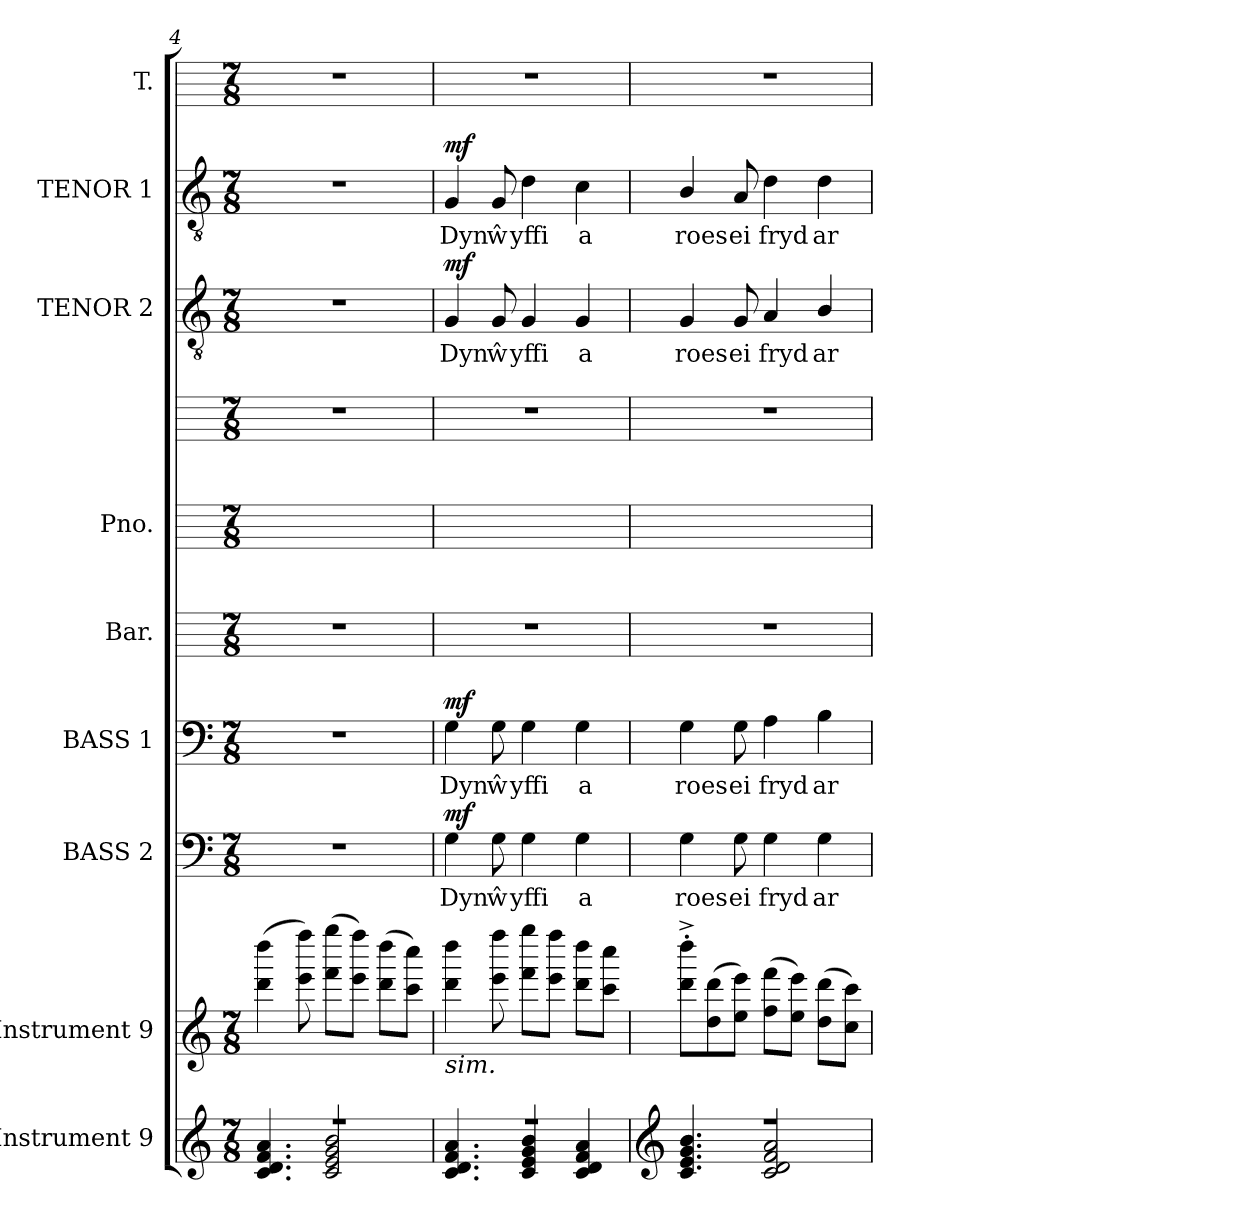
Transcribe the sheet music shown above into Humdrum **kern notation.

**kern	**kern	**kern	**text	**dynam	**kern	**text	**dynam	**kern	**kern	**kern	**kern	**text	**dynam	**kern	**text	**dynam	**kern
*part9	*part8	*part7	*part7	*part7	*part6	*part6	*part6	*part5	*part4	*part4	*part3	*part3	*part3	*part2	*part2	*part2	*part1
*staff10	*staff9	*staff8	*staff8	*staff8	*staff7	*staff7	*staff7	*staff6	*staff5	*staff4	*staff3	*staff3	*staff3	*staff2	*staff2	*staff2	*staff1
*I"Instrument 9	*I"Instrument 9	*I"BASS 2	*	*	*I"BASS 1	*	*	*I"Bar.	*I"Pno.	*	*I"TENOR 2	*	*	*I"TENOR 1	*	*	*I"T.
*	*	*I'B. 2	*	*	*I'B. 1	*	*	*I'Bar.	*	*	*I'T. 2	*	*	*I'T. 1	*	*	*
*clefG2	*clefG2	*clefF4	*	*	*clefF4	*	*	*	*	*	*clefGv2	*	*	*clefGv2	*	*	*
*ITrd-3c-5	*ITrd-3c-5	*ITrd-3c-5	*	*	*ITrd-3c-5	*	*	*ITrd-3c-5	*ITrd-3c-5	*ITrd-3c-5	*ITrd-3c-5	*	*	*ITrd-3c-5	*	*	*ITrd-3c-5
*k[b-]	*k[b-]	*k[b-]	*	*	*k[b-]	*	*	*k[b-]	*k[b-]	*k[b-]	*k[b-]	*	*	*k[b-]	*	*	*k[b-]
*F:	*F:	*F:	*	*	*F:	*	*	*F:	*F:	*F:	*F:	*	*	*F:	*	*	*F:
*M7/8	*M7/8	*M7/8	*	*	*M7/8	*	*	*M7/8	*M7/8	*M7/8	*M7/8	*	*	*M7/8	*	*	*M7/8
=4	=4	=4	=4	=4	=4	=4	=4	=4	=4	=4	=4	=4	=4	=4	=4	=4	=4
*^	*	*	*	*	*	*	*	*	*	*	*	*	*	*	*	*	*
2..r	4.dd/ 4.b-/ 4.f/ 4.g/	(>4gggg\ 4ggg\	2..r	.	.	2..r	.	.	2..r	2..ryy	2..r	2..r	.	.	2..r	.	.	2..r
.	.	8aaa\ 8bbbb-\)	.	.	.	.	.	.	.	.	.	.	.	.	.	.	.	.
.	2ee/ 2a/ 2f/ 2cc/	(>8bbb-\ 8ccccc\L	.	.	.	.	.	.	.	.	.	.	.	.	.	.	.	.
.	.	8aaa\ 8bbbb-\J)	.	.	.	.	.	.	.	.	.	.	.	.	.	.	.	.
.	.	(>8gggg\ 8ggg\L	.	.	.	.	.	.	.	.	.	.	.	.	.	.	.	.
.	.	8ffff\ 8fff\J)	.	.	.	.	.	.	.	.	.	.	.	.	.	.	.	.
=5	=5	=5	=5	=5	=5	=5	=5	=5	=5	=5	=5	=5	=5	=5	=5	=5	=5	=5
!	!	!LO:TX:b:i:t=sim.	!	!	!	!	!	!	!	!	!	!	!	!	!	!	!	!
!	!	!	!	!LO:LY:b:cj	!LO:DY:a	!	!LO:LY:b:cj	!LO:DY:a	!	!	!	!	!LO:LY:b:cj	!LO:DY:a	!	!LO:LY:b:cj	!LO:DY:a	!
2..r	4.dd/ 4.b-/ 4.f/ 4.g/	4gggg\ 4ggg\	4c\	Dyn	mf	4c\	Dyn	mf	2..r	2..ryy	2..r	4c/	Dyn	mf	4c/	Dyn	mf	2..r
!	!	!	!	!LO:LY:b:cj	!	!	!LO:LY:b:cj	!	!	!	!	!	!LO:LY:b:cj	!	!	!LO:LY:b:cj	!	!
.	.	8aaa\ 8bbbb-\	8c\	ŵyffi	.	8c\	ŵyffi	.	.	.	.	8c/	ŵyffi	.	8c/	ŵyffi	.	.
!	!	!	!	!LO:LY:b:cj	!	!	!LO:LY:b:cj	!	!	!	!	!	!LO:LY:b:cj	!	!	!LO:LY:b:cj	!	!
.	4ee/ 4cc/ 4f/ 4a/	8ccccc\ 8bbb-\L	4c\	.	.	4c\	.	.	.	.	.	4c/	.	.	4g\	.	.	.
.	.	8aaa\ 8bbbb-\J	.	.	.	.	.	.	.	.	.	.	.	.	.	.	.	.
!	!	!	!	!LO:LY:b:cj	!	!	!LO:LY:b:cj	!	!	!	!	!	!LO:LY:b:cj	!	!	!LO:LY:b:cj	!	!
.	4dd/ 4b-/ 4f/ 4g/	8gggg\ 8ggg\L	4c\	a	.	4c\	a	.	.	.	.	4c/	a	.	4f\	a	.	.
.	.	8fff\ 8ffff\J	.	.	.	.	.	.	.	.	.	.	.	.	.	.	.	.
!!LO:PB:g=z
=6	=6	=6	=6	=6	=6	=6	=6	=6	=6	=6	=6	=6	=6	=6	=6	=6	=6	=6
*clefG2	*	*	*	*	*	*	*	*	*	*	*	*	*	*	*	*	*	*
!	!	!	!	!LO:LY:b:cj	!	!	!LO:LY:b:cj	!	!	!	!	!	!LO:LY:b:cj	!	!	!LO:LY:b:cj	!	!
2..r	4.ee/ 4.a/ 4.f/ 4.cc/	8ggg\^>'> 8gggg\^>'>L	4c\	roes	.	4c\	roes	.	2..r	2..ryy	2..r	4c/	roes	.	4e/	roes	.	2..r
.	.	(>8ggg\ 8gg\	.	.	.	.	.	.	.	.	.	.	.	.	.	.	.	.
!	!	!	!	!LO:LY:b:cj	!	!	!LO:LY:b:cj	!	!	!	!	!	!LO:LY:b:cj	!	!	!LO:LY:b:cj	!	!
.	.	8aaa\ 8aa\J)	8c\	ei	.	8c\	ei	.	.	.	.	8c/	ei	.	8d/	ei	.	.
!	!	!	!	!LO:LY:b:cj	!	!	!LO:LY:b:cj	!	!	!	!	!	!LO:LY:b:cj	!	!	!LO:LY:b:cj	!	!
.	2dd/< 2b-/< 2f/< 2g/<	(>8bbb-\ 8bb-\L	4c\	fryd	.	4d\	fryd	.	.	.	.	4d/	fryd	.	4g\	fryd	.	.
.	.	8aaa\ 8aa\J)	.	.	.	.	.	.	.	.	.	.	.	.	.	.	.	.
!	!	!	!	!LO:LY:b:cj	!	!	!LO:LY:b:cj	!	!	!	!	!	!LO:LY:b:cj	!	!	!LO:LY:b:cj	!	!
.	.	(>8ggg\ 8gg\L	4c\	ar	.	4e\	ar	.	.	.	.	4e/	ar	.	4g\	ar	.	.
.	.	8fff\ 8ff\J)	.	.	.	.	.	.	.	.	.	.	.	.	.	.	.	.
*v	*v	*	*	*	*	*	*	*	*	*	*	*	*	*	*	*	*	*
=	=	=	=	=	=	=	=	=	=	=	=	=	=	=	=	=	=
*-	*-	*-	*-	*-	*-	*-	*-	*-	*-	*-	*-	*-	*-	*-	*-	*-	*-
